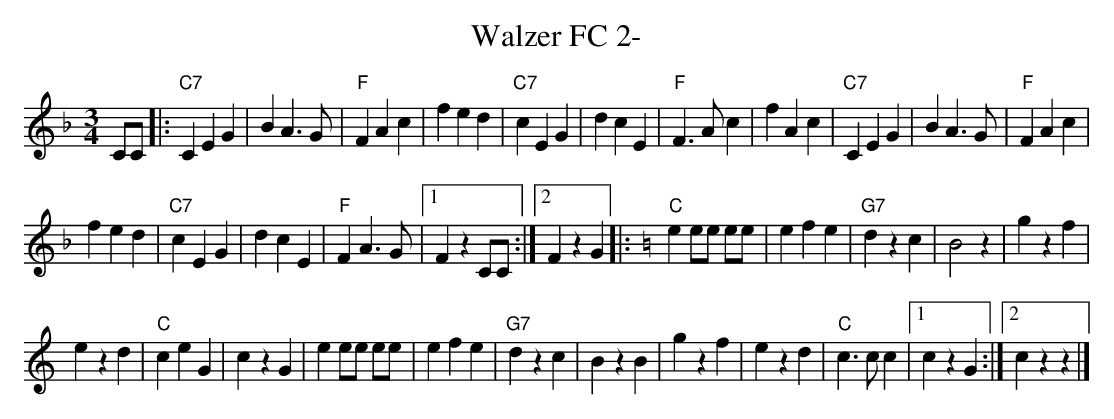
X:1
T:Walzer FC 2-
M:3/4
L:1/4
K:Fmaj
C/2C/2 |: "C7"CEG | BA>G | "F"FAc | fed | "C7"cEG | dcE | "F"F>Ac | fAc | "C7"CEG | BA>G | "F"FAc |
fed | "C7"cEG | dcE | "F"FA>G |1 Fz C/2C/2 :|2 FzG |: [K:Cmaj] "C"e e/2e/2 e/2e/2 | efe | "G7"dzc | B2z | gzf |
ezd | "C"ceG | czG | e e/2e/2 e/2e/2 | efe | "G7"dzc | BzB | gzf | ezd | "C"c>c c |1 czG :|2 czz |]
